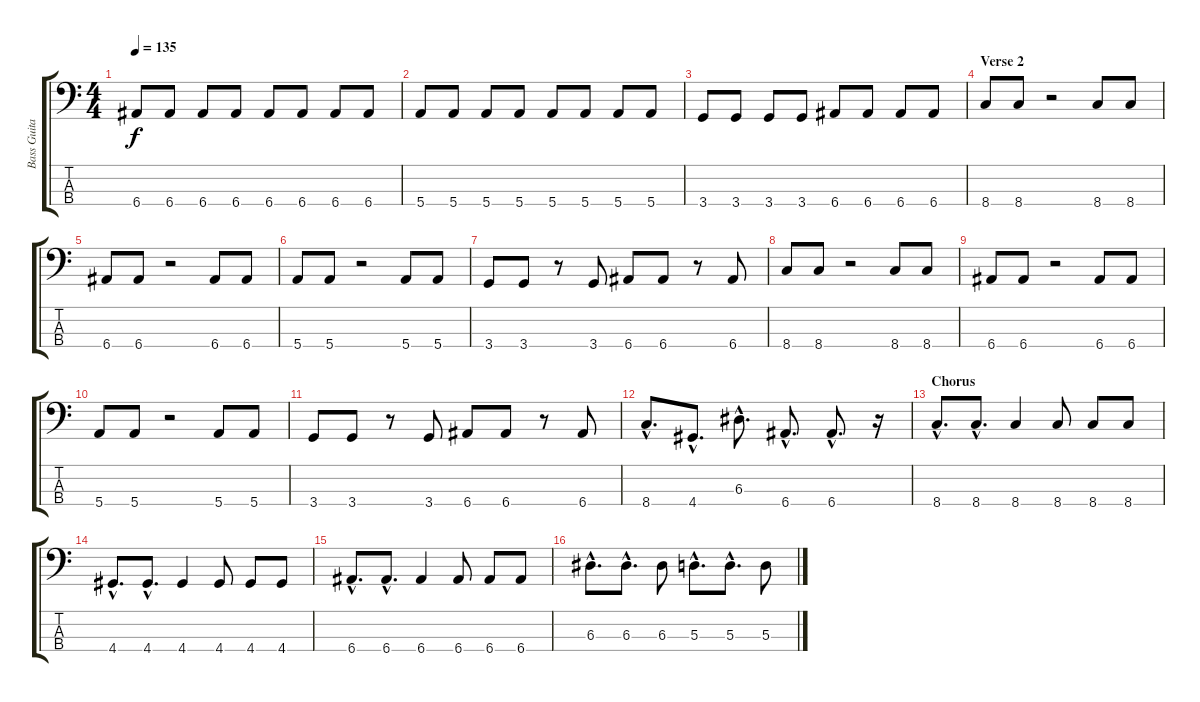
\track ("Bass Guitar" "Bass Guita") {instrument electricbasspick}
\staff {score tabs}
\tuning (G2 D2 A1 E1) {hide}
\ts (4 4)
\tempo 135
\clef f4
\ks c
6.4.8{dy f} 6.4.8 6.4.8 6.4.8 6.4.8 6.4.8 6.4.8 6.4.8 |
5.4.8 5.4.8 5.4.8 5.4.8 5.4.8 5.4.8 5.4.8 5.4.8 |
3.4.8 3.4.8 3.4.8 3.4.8 6.4.8 6.4.8 6.4.8 6.4.8 |
\section ("" "Verse 2")
8.4.8 8.4.8 r.2 8.4.8 8.4.8 |
6.4.8 6.4.8 r.2 6.4.8 6.4.8 |
5.4.8 5.4.8 r.2 5.4.8 5.4.8 |
3.4.8 3.4.8 r.8 3.4.8 6.4.8 6.4.8 r.8 6.4.8 |
8.4.8 8.4.8 r.2 8.4.8 8.4.8 |
6.4.8 6.4.8 r.2 6.4.8 6.4.8 |
5.4.8 5.4.8 r.2 5.4.8 5.4.8 |
3.4.8 3.4.8 r.8 3.4.8 6.4.8 6.4.8 r.8 6.4.8 |
8.4{hac}.8{d} 4.4{hac}.8{d} 6.3{hac}.8{d} 6.4{hac}.8{d} 6.4{hac}.8{d} r.16 |
\section ("" "Chorus")
8.4{hac}.8{d} 8.4{hac}.8{d} 8.4.4 8.4.8 8.4.8 8.4.8 |
4.4{hac}.8{d} 4.4{hac}.8{d} 4.4.4 4.4.8 4.4.8 4.4.8 |
6.4{hac}.8{d} 6.4{hac}.8{d} 6.4.4 6.4.8 6.4.8 6.4.8 |
6.3{hac}.8{d} 6.3{hac}.8{d} 6.3.8 5.3{hac}.8{d} 5.3{hac}.8{d} 5.3.8
